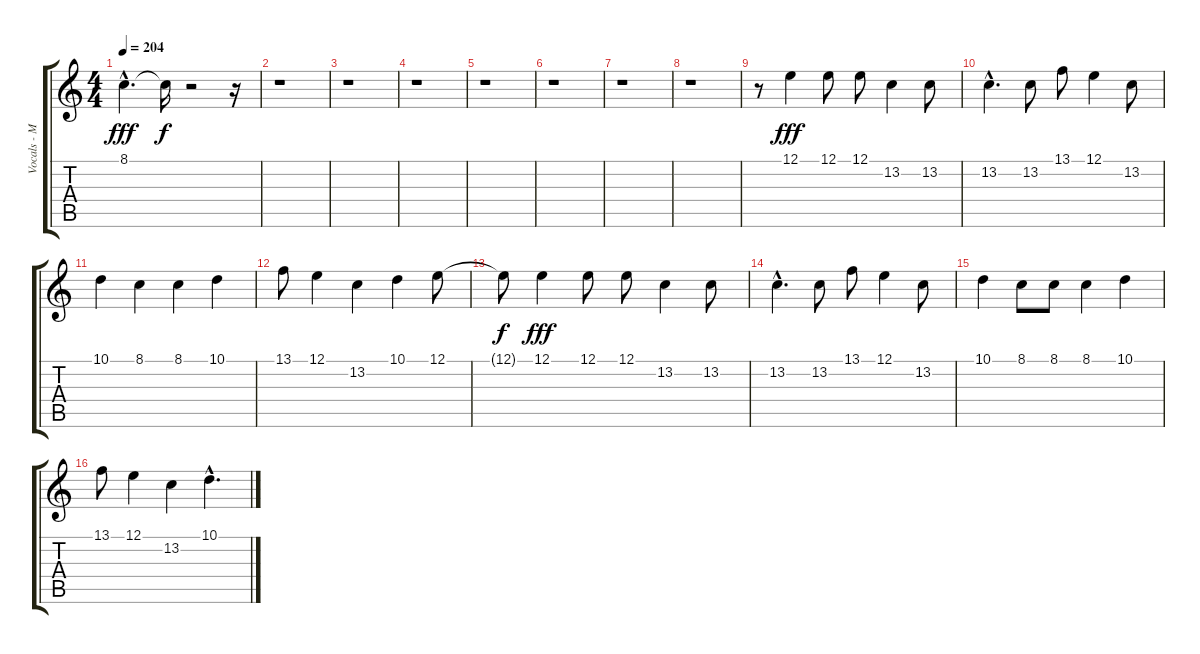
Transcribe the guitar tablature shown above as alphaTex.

\track ("Vocals - Mark" "Vocals - M") {instrument voiceoohs}
\staff {score tabs}
\tuning (E4 B3 G3 D3 A2 E2) {hide}
\ts (4 4)
\tempo 204
\clef g2
\ks c
8.1{hac}.4{d dy fff} 8.1{t}.16{dy f} r.2 r.16 |
r.1 |
r.1 |
r.1 |
r.1 |
r.1 |
r.1 |
r.1 |
r.8 12.1.4{dy fff} 12.1.8 12.1.8 13.2.4 13.2.8 |
13.2{hac}.4{d} 13.2.8 13.1.8 12.1.4 13.2.8 |
10.1.4 8.1.4 8.1.4 10.1.4 |
13.1.8 12.1.4 13.2.4 10.1.4 12.1.8 |
12.1{t}.8{dy f} 12.1.4{dy fff} 12.1.8 12.1.8 13.2.4 13.2.8 |
13.2{hac}.4{d} 13.2.8 13.1.8 12.1.4 13.2.8 |
10.1.4 8.1.8 8.1.8 8.1.4 10.1.4 |
13.1.8 12.1.4 13.2.4 10.1{hac}.4{d}
